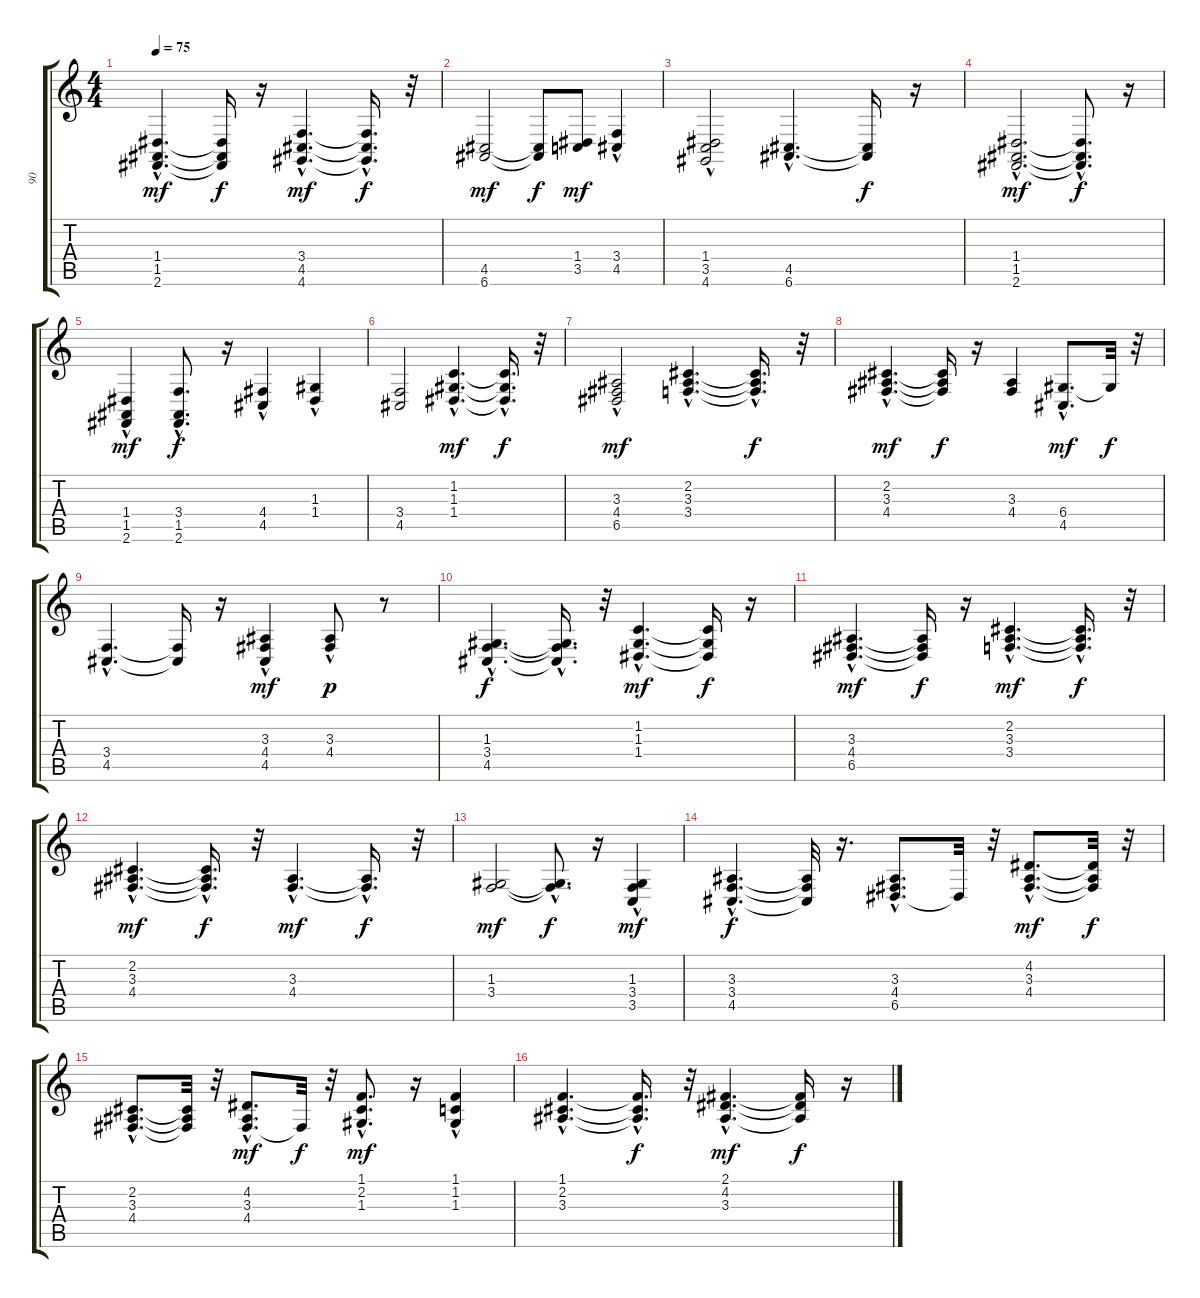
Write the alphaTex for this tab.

\track ("90" "90") {instrument pad2warm}
\staff {score tabs}
\tuning (E4 B3 G3 D3 A2 E2) {hide}
\ts (4 4)
\tempo 75
\clef g2
\ks c
(1.4{hac} 1.5{hac} 2.6{hac}).4{d dy mf} (1.4{t} 1.5{t} 2.6{t}).16{dy f} r.16 (3.4{hac} 4.5{hac} 4.6{hac}).4{d dy mf} (3.4{t} 4.5{t} 4.6{hac t}).16{d dy f} r.32 |
(4.5 6.6).2{dy mf} (4.5{t} 6.6{t}).8{dy f} (1.4 3.5).8{dy mf} (3.4{hac} 4.5).4 |
(1.4 3.5{hac} 4.6).2 (4.5{hac} 6.6{hac}).4{d} (4.5{t} 6.6{t}).16{dy f} r.16 |
(1.4{hac} 1.5{hac} 2.6{hac}).2{d dy mf} (1.4{hac t} 1.5{hac t} 2.6{hac t}).8{d dy f} r.16 |
(1.4 1.5{hac} 2.6{hac}).4{dy mf} (3.4{hac} 1.5 2.6{hac}).8{d dy f} r.16 (4.4{hac} 4.5).4 (1.3 1.4{hac}).4 |
(3.4 4.5).2 (1.2{hac} 1.3{hac} 1.4{hac}).4{d dy mf} (1.2{t} 1.3{hac t} 1.4{t}).16{d dy f} r.32 |
(3.3{hac} 4.4{hac} 6.5).2{dy mf} (2.2{hac} 3.3{hac} 3.4{hac}).4{d} (2.2{t} 3.3{hac t} 3.4{hac t}).16{d dy f} r.32 |
(2.2{hac} 3.3{hac} 4.4{hac}).4{d dy mf} (2.2{t} 3.3{t} 4.4{t}).16{dy f} r.16 (3.3 4.4).4 (6.4{hac} 4.5{hac}).8{d dy mf} 6.4{t}.32{dy f} r.32 |
(3.4{hac} 4.5{hac}).4{d} (3.4{t} 4.5{t}).16 r.16 (3.3{hac} 4.4{hac} 4.5{hac}).4{dy mf} (3.3{hac} 4.4).8{dy p} r.8 |
(1.3{hac} 3.4{hac} 4.5{hac}).4{d dy f} (1.3{t} 3.4{t} 4.5{hac t}).16{d} r.32 (1.2{hac} 1.3{hac} 1.4{hac}).4{d dy mf} (1.2{t} 1.3{t} 1.4{t}).16{dy f} r.16 |
(3.3{hac} 4.4{hac} 6.5{hac}).4{d dy mf} (3.3{t} 4.4{t} 6.5{t}).16{dy f} r.16 (2.2{hac} 3.3{hac} 3.4{hac}).4{d dy mf} (2.2{t} 3.3{t} 3.4{hac t}).16{d dy f} r.32 |
(2.2{hac} 3.3{hac} 4.4{hac}).4{d dy mf} (2.2{t} 3.3{hac t} 4.4{t}).16{d dy f} r.32 (3.3{hac} 4.4{hac}).4{d dy mf} (3.3{hac t} 4.4{hac t}).16{d dy f} r.32 |
(1.3 3.4).2{dy mf} (1.3{hac t} 3.4{t}).8{d dy f} r.16 (1.3 3.4{hac} 3.5).4{dy mf} |
(3.3{hac} 3.4{hac} 4.5{hac}).4{d dy f} (3.3{t} 3.4{t} 4.5{t}).32 r.16{d} (3.3{hac} 4.4{hac} 6.5{hac}).8{d} 6.5{t}.32 r.32 (4.2{hac} 3.3{hac} 4.4{hac}).8{d dy mf} (4.2{t} 3.3{t} 4.4{t}).32{dy f} r.32 |
(2.2{hac} 3.3{hac} 4.4{hac}).8{d} (2.2{t} 3.3{t} 4.4{t}).32 r.32 (4.2{hac} 3.3{hac} 4.4{hac}).8{d dy mf} 4.4{t}.32{dy f} r.32 (1.1{hac} 2.2{hac} 1.3{hac}).8{d dy mf} r.16 (1.1{hac} 1.2{hac} 1.3).4 |
(1.1{hac} 2.2{hac} 3.3{hac}).4{d} (1.1{t} 2.2{hac t} 3.3{hac t}).16{d dy f} r.32 (2.1{hac} 4.2{hac} 3.3{hac}).4{d dy mf} (2.1{t} 4.2{t} 3.3{t}).16{dy f} r.16
